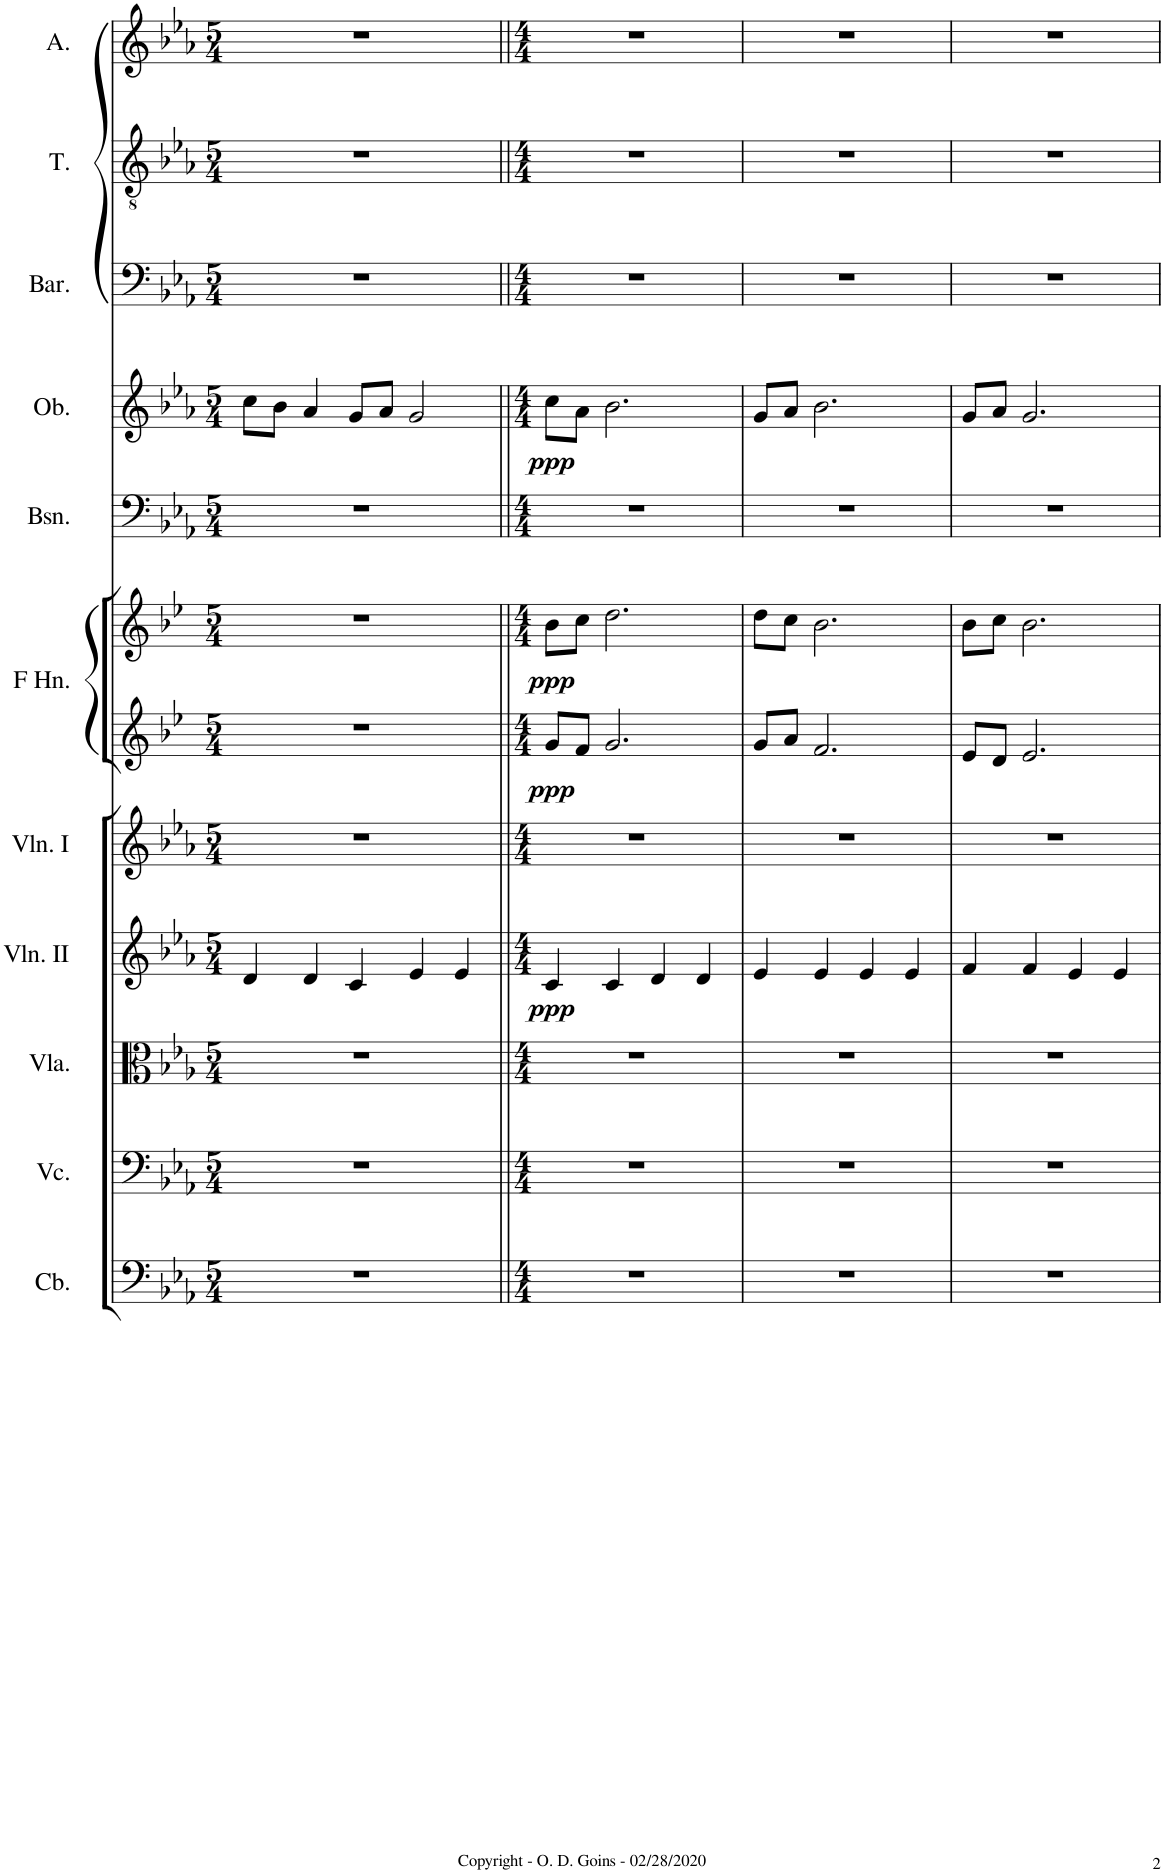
**kern	**kern	**kern	**kern	**dynam	**kern	**kern	**kern	**dynam	**kern	**kern	**dynam	**kern	**kern	**kern
*part11	*part10	*part9	*part8	*part8	*part7	*part6	*part6	*part6	*part5	*part4	*part4	*part3	*part2	*part1
*staff12	*staff11	*staff10	*staff9	*staff9	*staff8	*staff7	*staff6	*staff6/7	*staff5	*staff4	*staff4	*staff3	*staff2	*staff1
*I"Contrabasses	*I"Violoncellos	*I"Violas	*I"Violins II	*	*I"Violins I	*I"Horns in F	*	*	*I"Bassoons	*I"Oboes	*	*I"Baritone	*I"Tenor	*I"Alto
*I'Cb.	*I'Vc.	*I'Vla.	*I'Vln. II	*	*I'Vln. I	*	*	*	*I'Bsn.	*I'Ob.	*	*I'Bar.	*I'T.	*I'A.
!!LO:PB:g=z
*clefF4	*clefF4	*clefC3	*clefG2	*	*clefG2	*clefG2	*clefG2	*	*clefF4	*clefG2	*	*clefF4	*clefGv2	*clefG2
*Trd7c12	*	*	*	*	*	*Trd4c7	*Trd4c7	*	*	*	*	*	*	*
*k[b-e-a-]	*k[b-e-a-]	*k[b-e-a-]	*k[b-e-a-]	*	*k[b-e-a-]	*k[b-e-]	*k[b-e-]	*	*k[b-e-a-]	*k[b-e-a-]	*	*k[b-e-a-]	*k[b-e-a-]	*k[b-e-a-]
*M5/4	*M5/4	*M5/4	*M5/4	*	*M5/4	*M5/4	*M5/4	*	*M5/4	*M5/4	*	*M5/4	*M5/4	*M5/4
=4	=4	=4	=4	=4	=4	=4	=4	=4	=4	=4	=4	=4	=4	=4
4%5r	4%5r	4%5r	4d/	.	4%5r	4%5r	4%5r	.	4%5r	8cc\L	.	4%5r	4%5r	4%5r
.	.	.	.	.	.	.	.	.	.	8b-\J	.	.	.	.
.	.	.	4d/	.	.	.	.	.	.	4a-/	.	.	.	.
.	.	.	4c/	.	.	.	.	.	.	8g/L	.	.	.	.
.	.	.	.	.	.	.	.	.	.	8a-/J	.	.	.	.
.	.	.	4e-/	.	.	.	.	.	.	2g/	.	.	.	.
.	.	.	4e-/	.	.	.	.	.	.	.	.	.	.	.
=5||	=5||	=5||	=5||	=5||	=5||	=5||	=5||	=5||	=5||	=5||	=5||	=5||	=5||	=5||
*M4/4	*M4/4	*M4/4	*M4/4	*	*M4/4	*M4/4	*M4/4	*	*M4/4	*M4/4	*	*M4/4	*M4/4	*M4/4
!	!	!	!	!LO:DY:b	!	!	!	!LO:DY:b=2	!	!	!	!	!	!
!	!	!	!	!	!	!	!	!LO:DY:n=1:b	!	!	!LO:DY:b	!	!	!
1r	1r	1r	4c/	ppp	1r	8g/L	8b-\L	ppp ppp	1r	8cc\L	ppp	1r	1r	1r
.	.	.	.	.	.	8f/J	8cc\J	.	.	8a-\J	.	.	.	.
.	.	.	4c/	.	.	2.g/	2.dd\	.	.	2.b-\	.	.	.	.
.	.	.	4d/	.	.	.	.	.	.	.	.	.	.	.
.	.	.	4d/	.	.	.	.	.	.	.	.	.	.	.
=6	=6	=6	=6	=6	=6	=6	=6	=6	=6	=6	=6	=6	=6	=6
1r	1r	1r	4e-/	.	1r	8g/L	8dd\L	.	1r	8g/L	.	1r	1r	1r
.	.	.	.	.	.	8a/J	8cc\J	.	.	8a-/J	.	.	.	.
.	.	.	4e-/	.	.	2.f/	2.b-\	.	.	2.b-\	.	.	.	.
.	.	.	4e-/	.	.	.	.	.	.	.	.	.	.	.
.	.	.	4e-/	.	.	.	.	.	.	.	.	.	.	.
=7	=7	=7	=7	=7	=7	=7	=7	=7	=7	=7	=7	=7	=7	=7
1r	1r	1r	4f/	.	1r	8e-/L	8b-\L	.	1r	8g/L	.	1r	1r	1r
.	.	.	.	.	.	8d/J	8cc\J	.	.	8a-/J	.	.	.	.
.	.	.	4f/	.	.	2.e-/	2.b-\	.	.	2.g/	.	.	.	.
.	.	.	4e-/	.	.	.	.	.	.	.	.	.	.	.
.	.	.	4e-/	.	.	.	.	.	.	.	.	.	.	.
=	=	=	=	=	=	=	=	=	=	=	=	=	=	=
*-	*-	*-	*-	*-	*-	*-	*-	*-	*-	*-	*-	*-	*-	*-
